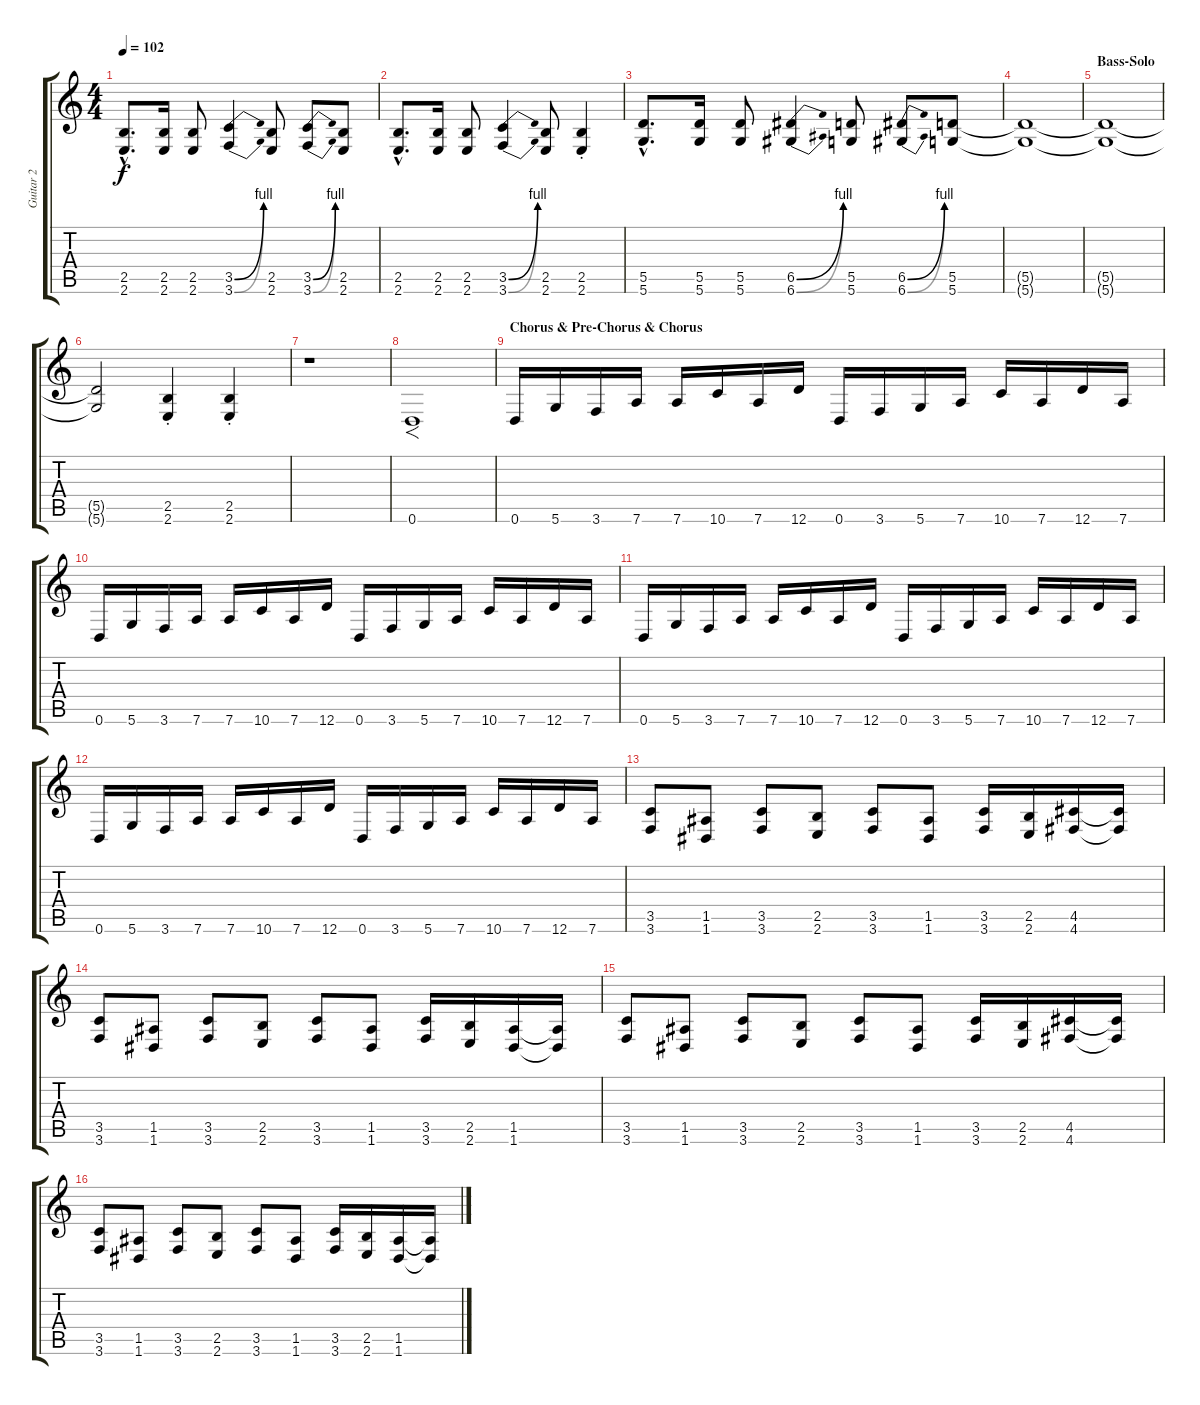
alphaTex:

\track ("Guitar 2" "Guitar 2") {instrument distortionguitar}
\staff {score tabs}
\tuning (E4 B3 G3 D3 A2 D2) {hide}
\ts (4 4)
\tempo 102
\clef g2
\ks c
(2.5{hac} 2.6{hac}).8{d dy f} (2.5 2.6).16 (2.5 2.6).8 (3.5{be (bend 0 0 60 4)} 3.6{be (bend 0 0 60 4)}).4 (2.5 2.6).8 (3.5{be (bend 0 0 60 4)} 3.6{be (bend 0 0 60 4)}).8 (2.5 2.6).8 |
(2.5{hac} 2.6{hac}).8{d} (2.5 2.6).16 (2.5 2.6).8 (3.5{be (bend 0 0 60 4)} 3.6{be (bend 0 0 60 4)}).4 (2.5 2.6).8 (2.5{st} 2.6{st}).4 |
(5.5{hac} 5.6{hac}).8{d} (5.5 5.6).16 (5.5 5.6).8 (6.5{be (bend 0 0 60 4)} 6.6{be (bend 0 0 60 4)}).4 (5.5 5.6).8 (6.5{be (bend 0 0 60 4)} 6.6{be (bend 0 0 60 4)}).8 (5.5 5.6).8 |
(5.5{t} 5.6{t}).1 |
\section ("" "Bass-Solo")
(5.5{t} 5.6{t}).1 |
(5.5{t} 5.6{t}).2 (2.5{st} 2.6{st}).4 (2.5{st} 2.6{st}).4 |
r.1 |
0.6.1{f} |
\section ("" "Chorus & Pre-Chorus & Chorus")
0.6.16 5.6.16 3.6.16 7.6.16 7.6.16 10.6.16 7.6.16 12.6.16 0.6.16 3.6.16 5.6.16 7.6.16 10.6.16 7.6.16 12.6.16 7.6.16 |
0.6.16 5.6.16 3.6.16 7.6.16 7.6.16 10.6.16 7.6.16 12.6.16 0.6.16 3.6.16 5.6.16 7.6.16 10.6.16 7.6.16 12.6.16 7.6.16 |
0.6.16 5.6.16 3.6.16 7.6.16 7.6.16 10.6.16 7.6.16 12.6.16 0.6.16 3.6.16 5.6.16 7.6.16 10.6.16 7.6.16 12.6.16 7.6.16 |
0.6.16 5.6.16 3.6.16 7.6.16 7.6.16 10.6.16 7.6.16 12.6.16 0.6.16 3.6.16 5.6.16 7.6.16 10.6.16 7.6.16 12.6.16 7.6.16 |
(3.5 3.6).8 (1.5 1.6).8 (3.5 3.6).8 (2.5 2.6).8 (3.5 3.6).8 (1.5 1.6).8 (3.5 3.6).16 (2.5 2.6).16 (4.5 4.6).16 (4.5{t} 4.6{t}).16 |
(3.5 3.6).8 (1.5 1.6).8 (3.5 3.6).8 (2.5 2.6).8 (3.5 3.6).8 (1.5 1.6).8 (3.5 3.6).16 (2.5 2.6).16 (1.5 1.6).16 (1.5{t} 1.6{t}).16 |
(3.5 3.6).8 (1.5 1.6).8 (3.5 3.6).8 (2.5 2.6).8 (3.5 3.6).8 (1.5 1.6).8 (3.5 3.6).16 (2.5 2.6).16 (4.5 4.6).16 (4.5{t} 4.6{t}).16 |
(3.5 3.6).8 (1.5 1.6).8 (3.5 3.6).8 (2.5 2.6).8 (3.5 3.6).8 (1.5 1.6).8 (3.5 3.6).16 (2.5 2.6).16 (1.5 1.6).16 (1.5{t} 1.6{t}).16
